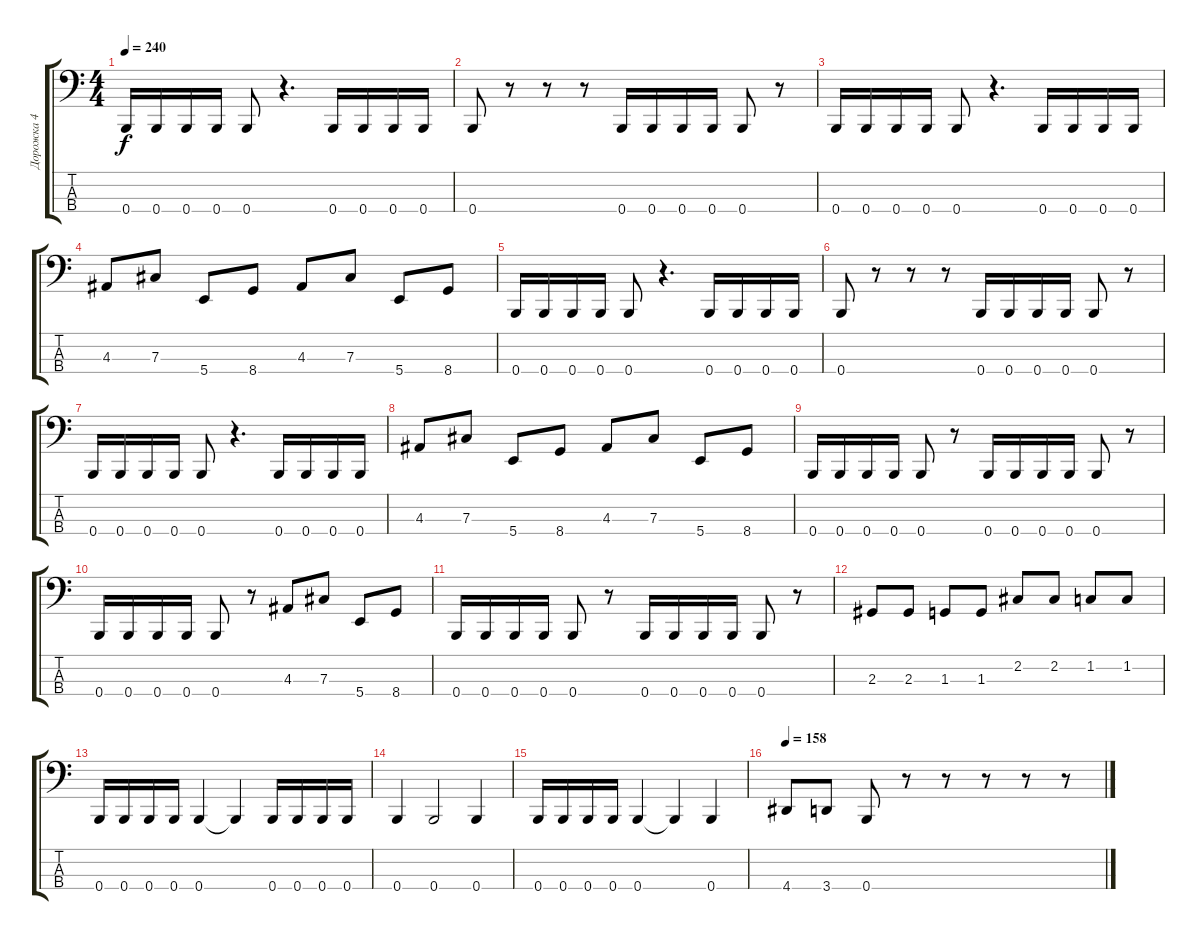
\track ("Дорожка 4" "Дорожка 4") {instrument electricbasspick}
\staff {score tabs}
\tuning (E2 B1 Gb1 B0) {hide}
\ts (4 4)
\tempo 240
\clef f4
\ks c
0.4.16{dy f instrument electricbasspick} 0.4.16 0.4.16 0.4.16 0.4.8 r.4{d} 0.4.16 0.4.16 0.4.16 0.4.16 |
0.4.8 r.8 r.8 r.8 0.4.16 0.4.16 0.4.16 0.4.16 0.4.8 r.8 |
0.4.16 0.4.16 0.4.16 0.4.16 0.4.8 r.4{d} 0.4.16 0.4.16 0.4.16 0.4.16 |
4.3.8 7.3.8 5.4.8 8.4.8 4.3.8 7.3.8 5.4.8 8.4.8 |
0.4.16 0.4.16 0.4.16 0.4.16 0.4.8 r.4{d} 0.4.16 0.4.16 0.4.16 0.4.16 |
0.4.8 r.8 r.8 r.8 0.4.16 0.4.16 0.4.16 0.4.16 0.4.8 r.8 |
0.4.16 0.4.16 0.4.16 0.4.16 0.4.8 r.4{d} 0.4.16 0.4.16 0.4.16 0.4.16 |
4.3.8 7.3.8 5.4.8 8.4.8 4.3.8 7.3.8 5.4.8 8.4.8 |
0.4.16 0.4.16 0.4.16 0.4.16 0.4.8 r.8 0.4.16 0.4.16 0.4.16 0.4.16 0.4.8 r.8 |
0.4.16 0.4.16 0.4.16 0.4.16 0.4.8 r.8 4.3.8 7.3.8 5.4.8 8.4.8 |
0.4.16 0.4.16 0.4.16 0.4.16 0.4.8 r.8 0.4.16 0.4.16 0.4.16 0.4.16 0.4.8 r.8 |
2.3.8 2.3.8 1.3.8 1.3.8 2.2.8 2.2.8 1.2.8 1.2.8 |
0.4.16 0.4.16 0.4.16 0.4.16 0.4.4 0.4{t}.4 0.4.16 0.4.16 0.4.16 0.4.16 |
0.4.4 0.4.2 0.4.4 |
0.4.16 0.4.16 0.4.16 0.4.16 0.4.4 0.4{t}.4 0.4.4 |
\tempo 158
4.4.8 3.4.8 0.4.8 r.8 r.8 r.8 r.8 r.8
